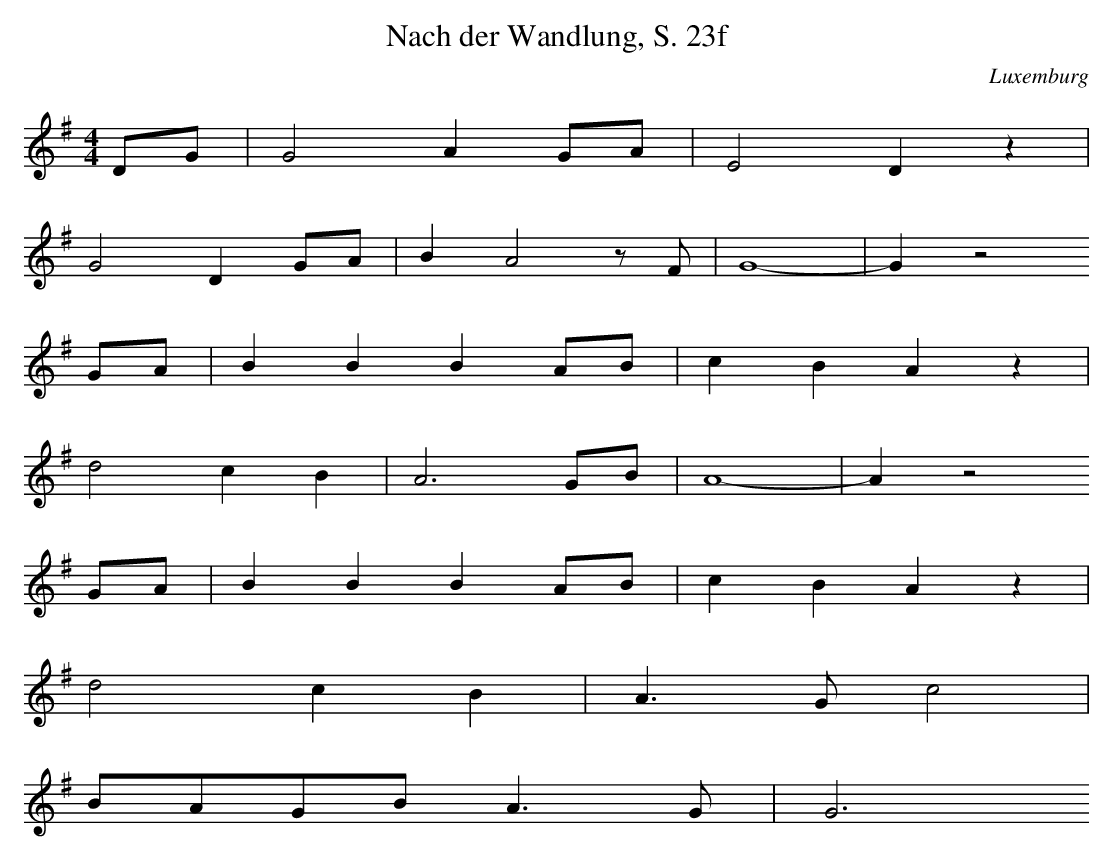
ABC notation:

X:1
T: Nach der Wandlung, S. 23f
O: Luxemburg
M: 4/4
L: 1/8
K: G
DG | G4A2GA | E4D2z2 |
G4D2GA | B2A4zF | G8- | G2z4
GA | B2B2B2AB | c2B2A2z2 |
d4c2B2 | A6GB | A8- | A2z4
GA | B2B2B2AB | c2B2A2z2 |
d4c2B2 | A3Gc4 |
BAGBA3G | G6
